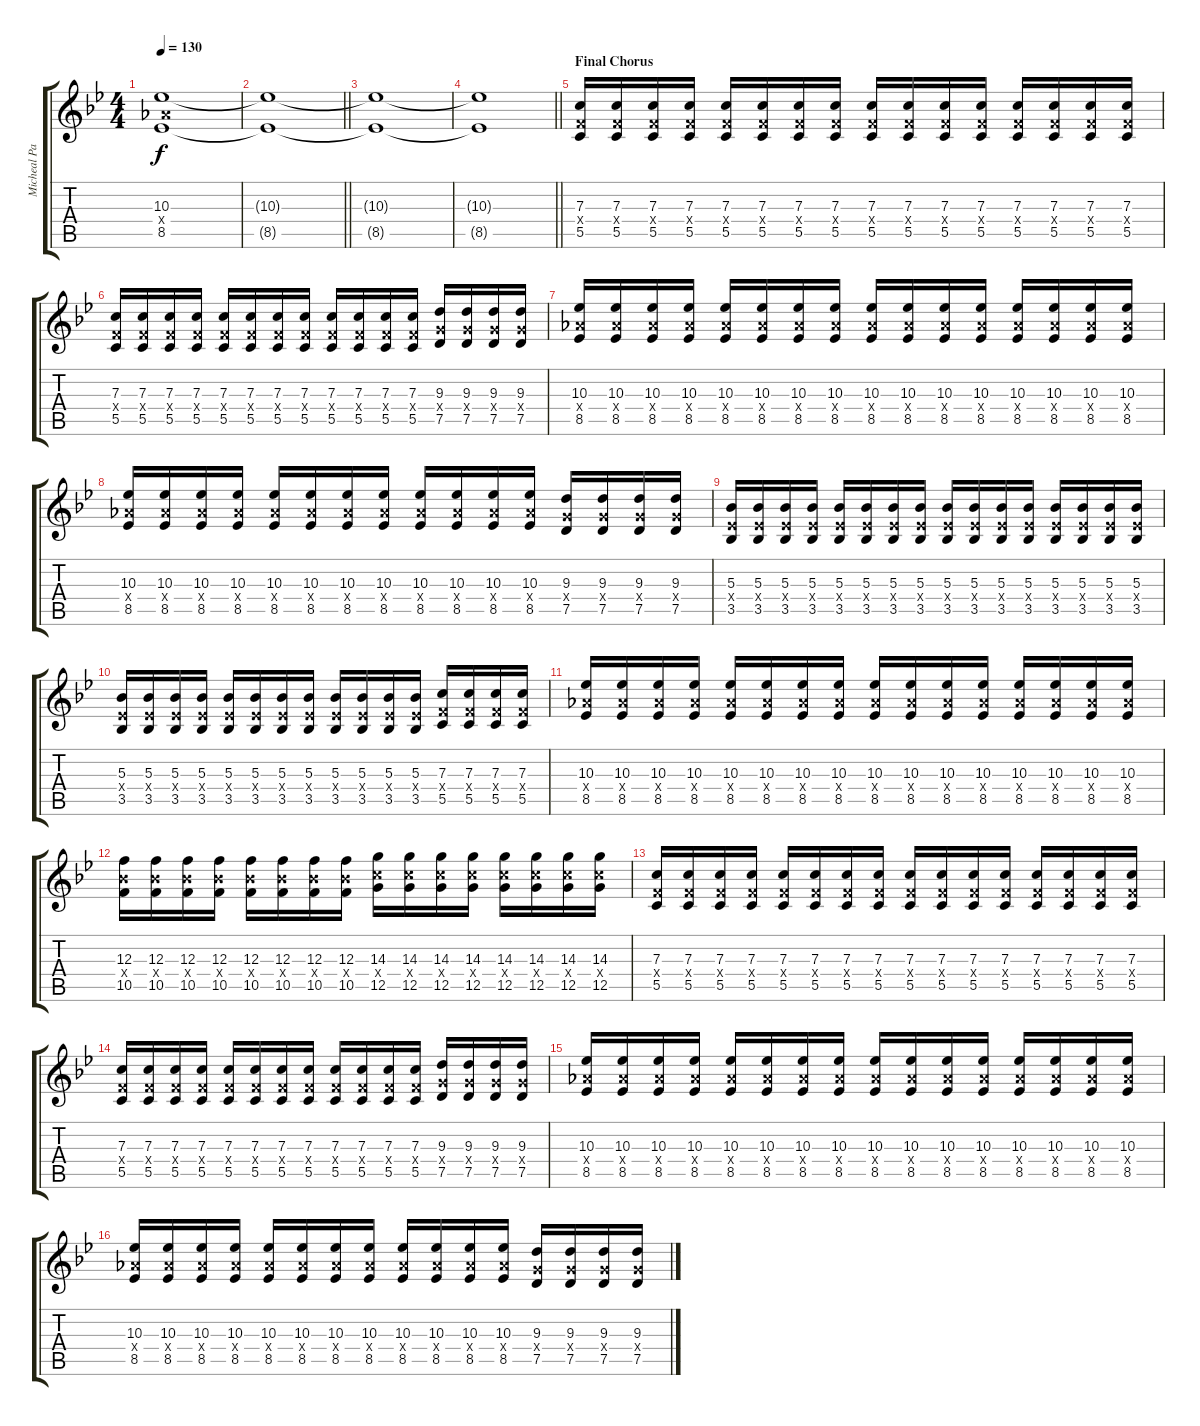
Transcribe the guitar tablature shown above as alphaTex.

\track ("Micheal Paget" "Micheal Pa") {instrument distortionguitar}
\staff {score tabs}
\tuning (D4 A3 F3 C3 G2 C2) {hide}
\ts (4 4)
\tempo 130
\clef g2
\ks bb
(10.3 8.4{x} 8.5).1{dy f} |
\barLineRight lightlight
(10.3{t} 8.5{t}).1 |
(10.3{t} 8.5{t}).1 |
\barLineRight lightlight
(10.3{t} 8.5{t}).1 |
\section ("" "Final Chorus")
(7.3 5.4{x} 5.5).16 (7.3 5.4{x} 5.5).16 (7.3 5.4{x} 5.5).16 (7.3 5.4{x} 5.5).16 (7.3 5.4{x} 5.5).16 (7.3 5.4{x} 5.5).16 (7.3 5.4{x} 5.5).16 (7.3 5.4{x} 5.5).16 (7.3 5.4{x} 5.5).16 (7.3 5.4{x} 5.5).16 (7.3 5.4{x} 5.5).16 (7.3 5.4{x} 5.5).16 (7.3 5.4{x} 5.5).16 (7.3 5.4{x} 5.5).16 (7.3 5.4{x} 5.5).16 (7.3 5.4{x} 5.5).16 |
(7.3 5.4{x} 5.5).16 (7.3 5.4{x} 5.5).16 (7.3 5.4{x} 5.5).16 (7.3 5.4{x} 5.5).16 (7.3 5.4{x} 5.5).16 (7.3 5.4{x} 5.5).16 (7.3 5.4{x} 5.5).16 (7.3 5.4{x} 5.5).16 (7.3 5.4{x} 5.5).16 (7.3 5.4{x} 5.5).16 (7.3 5.4{x} 5.5).16 (7.3 5.4{x} 5.5).16 (9.3 7.4{x} 7.5).16 (9.3 7.4{x} 7.5).16 (9.3 7.4{x} 7.5).16 (9.3 7.4{x} 7.5).16 |
(10.3 8.4{x} 8.5).16 (10.3 8.4{x} 8.5).16 (10.3 8.4{x} 8.5).16 (10.3 8.4{x} 8.5).16 (10.3 8.4{x} 8.5).16 (10.3 8.4{x} 8.5).16 (10.3 8.4{x} 8.5).16 (10.3 8.4{x} 8.5).16 (10.3 8.4{x} 8.5).16 (10.3 8.4{x} 8.5).16 (10.3 8.4{x} 8.5).16 (10.3 8.4{x} 8.5).16 (10.3 8.4{x} 8.5).16 (10.3 8.4{x} 8.5).16 (10.3 8.4{x} 8.5).16 (10.3 8.4{x} 8.5).16 |
(10.3 8.4{x} 8.5).16 (10.3 8.4{x} 8.5).16 (10.3 8.4{x} 8.5).16 (10.3 8.4{x} 8.5).16 (10.3 8.4{x} 8.5).16 (10.3 8.4{x} 8.5).16 (10.3 8.4{x} 8.5).16 (10.3 8.4{x} 8.5).16 (10.3 8.4{x} 8.5).16 (10.3 8.4{x} 8.5).16 (10.3 8.4{x} 8.5).16 (10.3 8.4{x} 8.5).16 (9.3 7.4{x} 7.5).16 (9.3 7.4{x} 7.5).16 (9.3 7.4{x} 7.5).16 (9.3 7.4{x} 7.5).16 |
(5.3 3.4{x} 3.5).16 (5.3 3.4{x} 3.5).16 (5.3 3.4{x} 3.5).16 (5.3 3.4{x} 3.5).16 (5.3 3.4{x} 3.5).16 (5.3 3.4{x} 3.5).16 (5.3 3.4{x} 3.5).16 (5.3 3.4{x} 3.5).16 (5.3 3.4{x} 3.5).16 (5.3 3.4{x} 3.5).16 (5.3 3.4{x} 3.5).16 (5.3 3.4{x} 3.5).16 (5.3 3.4{x} 3.5).16 (5.3 3.4{x} 3.5).16 (5.3 3.4{x} 3.5).16 (5.3 3.4{x} 3.5).16 |
(5.3 3.4{x} 3.5).16 (5.3 3.4{x} 3.5).16 (5.3 3.4{x} 3.5).16 (5.3 3.4{x} 3.5).16 (5.3 3.4{x} 3.5).16 (5.3 3.4{x} 3.5).16 (5.3 3.4{x} 3.5).16 (5.3 3.4{x} 3.5).16 (5.3 3.4{x} 3.5).16 (5.3 3.4{x} 3.5).16 (5.3 3.4{x} 3.5).16 (5.3 3.4{x} 3.5).16 (7.3 5.4{x} 5.5).16 (7.3 5.4{x} 5.5).16 (7.3 5.4{x} 5.5).16 (7.3 5.4{x} 5.5).16 |
(10.3 8.4{x} 8.5).16 (10.3 8.4{x} 8.5).16 (10.3 8.4{x} 8.5).16 (10.3 8.4{x} 8.5).16 (10.3 8.4{x} 8.5).16 (10.3 8.4{x} 8.5).16 (10.3 8.4{x} 8.5).16 (10.3 8.4{x} 8.5).16 (10.3 8.4{x} 8.5).16 (10.3 8.4{x} 8.5).16 (10.3 8.4{x} 8.5).16 (10.3 8.4{x} 8.5).16 (10.3 8.4{x} 8.5).16 (10.3 8.4{x} 8.5).16 (10.3 8.4{x} 8.5).16 (10.3 8.4{x} 8.5).16 |
(12.3 10.4{x} 10.5).16 (12.3 10.4{x} 10.5).16 (12.3 10.4{x} 10.5).16 (12.3 10.4{x} 10.5).16 (12.3 10.4{x} 10.5).16 (12.3 10.4{x} 10.5).16 (12.3 10.4{x} 10.5).16 (12.3 10.4{x} 10.5).16 (14.3 12.4{x} 12.5).16 (14.3 12.4{x} 12.5).16 (14.3 12.4{x} 12.5).16 (14.3 12.4{x} 12.5).16 (14.3 12.4{x} 12.5).16 (14.3 12.4{x} 12.5).16 (14.3 12.4{x} 12.5).16 (14.3 12.4{x} 12.5).16 |
(7.3 5.4{x} 5.5).16 (7.3 5.4{x} 5.5).16 (7.3 5.4{x} 5.5).16 (7.3 5.4{x} 5.5).16 (7.3 5.4{x} 5.5).16 (7.3 5.4{x} 5.5).16 (7.3 5.4{x} 5.5).16 (7.3 5.4{x} 5.5).16 (7.3 5.4{x} 5.5).16 (7.3 5.4{x} 5.5).16 (7.3 5.4{x} 5.5).16 (7.3 5.4{x} 5.5).16 (7.3 5.4{x} 5.5).16 (7.3 5.4{x} 5.5).16 (7.3 5.4{x} 5.5).16 (7.3 5.4{x} 5.5).16 |
(7.3 5.4{x} 5.5).16 (7.3 5.4{x} 5.5).16 (7.3 5.4{x} 5.5).16 (7.3 5.4{x} 5.5).16 (7.3 5.4{x} 5.5).16 (7.3 5.4{x} 5.5).16 (7.3 5.4{x} 5.5).16 (7.3 5.4{x} 5.5).16 (7.3 5.4{x} 5.5).16 (7.3 5.4{x} 5.5).16 (7.3 5.4{x} 5.5).16 (7.3 5.4{x} 5.5).16 (9.3 7.4{x} 7.5).16 (9.3 7.4{x} 7.5).16 (9.3 7.4{x} 7.5).16 (9.3 7.4{x} 7.5).16 |
(10.3 8.4{x} 8.5).16 (10.3 8.4{x} 8.5).16 (10.3 8.4{x} 8.5).16 (10.3 8.4{x} 8.5).16 (10.3 8.4{x} 8.5).16 (10.3 8.4{x} 8.5).16 (10.3 8.4{x} 8.5).16 (10.3 8.4{x} 8.5).16 (10.3 8.4{x} 8.5).16 (10.3 8.4{x} 8.5).16 (10.3 8.4{x} 8.5).16 (10.3 8.4{x} 8.5).16 (10.3 8.4{x} 8.5).16 (10.3 8.4{x} 8.5).16 (10.3 8.4{x} 8.5).16 (10.3 8.4{x} 8.5).16 |
(10.3 8.4{x} 8.5).16 (10.3 8.4{x} 8.5).16 (10.3 8.4{x} 8.5).16 (10.3 8.4{x} 8.5).16 (10.3 8.4{x} 8.5).16 (10.3 8.4{x} 8.5).16 (10.3 8.4{x} 8.5).16 (10.3 8.4{x} 8.5).16 (10.3 8.4{x} 8.5).16 (10.3 8.4{x} 8.5).16 (10.3 8.4{x} 8.5).16 (10.3 8.4{x} 8.5).16 (9.3 7.4{x} 7.5).16 (9.3 7.4{x} 7.5).16 (9.3 7.4{x} 7.5).16 (9.3 7.4{x} 7.5).16
